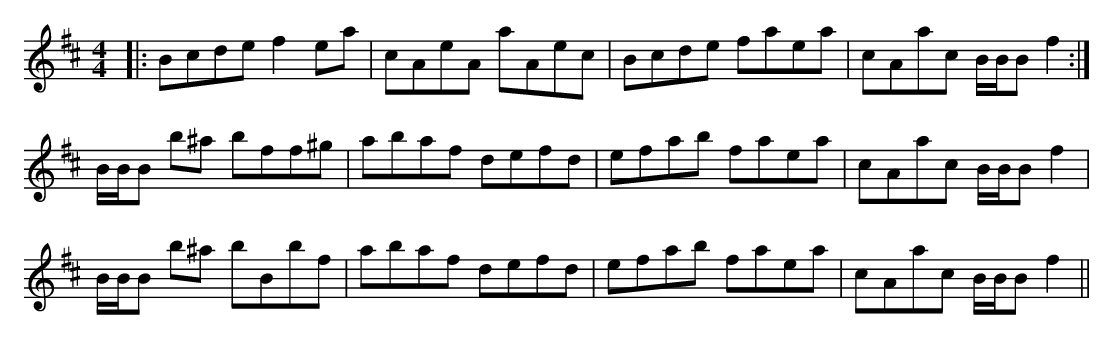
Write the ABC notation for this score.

X:1
M:4/4
K:Bmin
|:Bcde f2ea|cAeA aAec|Bcde faea|cAac B/B/Bf2:|
B/B/B b^a bff^g|abaf defd|efab faea|cAac B/B/Bf2|
B/B/B b^a bBbf|abaf defd|efab faea|cAac B/B/B f2||
